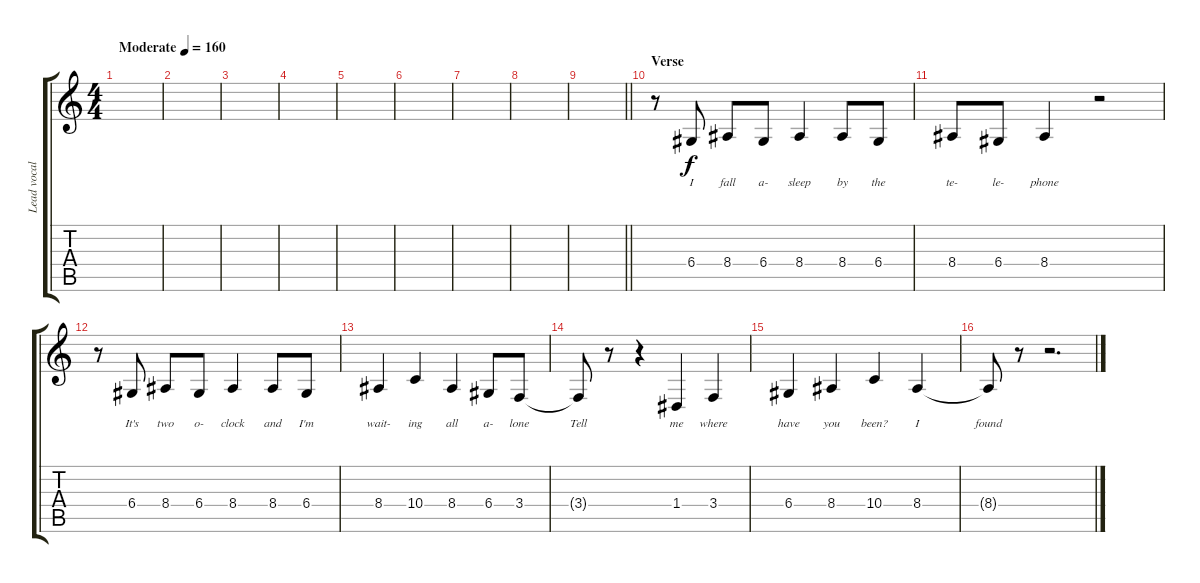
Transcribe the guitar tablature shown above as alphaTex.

\track ("Lead vocal" "Lead vocal") {instrument cello}
\staff {score tabs}
\tuning (E4 B3 G3 D3 A2 E2) {hide}
\ts (4 4)
\tempo (160 "Moderate")
\clef g2
\ks c
|
|
|
|
|
|
|
|
\barLineRight lightlight
|
\section ("" "Verse")
r.8 6.4.8{lyrics (0 "I") lyrics (1 "") lyrics (2 "") lyrics (3 "") lyrics (4 "")} 8.4.8{lyrics (0 "fall") lyrics (1 "") lyrics (2 "") lyrics (3 "") lyrics (4 "")} 6.4.8{lyrics (0 "a-") lyrics (1 "") lyrics (2 "") lyrics (3 "") lyrics (4 "")} 8.4.4{lyrics (0 "sleep") lyrics (1 "") lyrics (2 "") lyrics (3 "") lyrics (4 "")} 8.4.8{lyrics (0 "by") lyrics (1 "") lyrics (2 "") lyrics (3 "") lyrics (4 "")} 6.4.8{lyrics (0 "the") lyrics (1 "") lyrics (2 "") lyrics (3 "") lyrics (4 "")} |
8.4.8{lyrics (0 "te-") lyrics (1 "") lyrics (2 "") lyrics (3 "") lyrics (4 "")} 6.4.8{lyrics (0 "le-") lyrics (1 "") lyrics (2 "") lyrics (3 "") lyrics (4 "")} 8.4.4{lyrics (0 "phone") lyrics (1 "") lyrics (2 "") lyrics (3 "") lyrics (4 "")} r.2 |
r.8 6.4.8{lyrics (0 "It's") lyrics (1 "") lyrics (2 "") lyrics (3 "") lyrics (4 "")} 8.4.8{lyrics (0 "two") lyrics (1 "") lyrics (2 "") lyrics (3 "") lyrics (4 "")} 6.4.8{lyrics (0 "o-") lyrics (1 "") lyrics (2 "") lyrics (3 "") lyrics (4 "")} 8.4.4{lyrics (0 "clock") lyrics (1 "") lyrics (2 "") lyrics (3 "") lyrics (4 "")} 8.4.8{lyrics (0 "and") lyrics (1 "") lyrics (2 "") lyrics (3 "") lyrics (4 "")} 6.4.8{lyrics (0 "I'm") lyrics (1 "") lyrics (2 "") lyrics (3 "") lyrics (4 "")} |
8.4.4{lyrics (0 "wait-") lyrics (1 "") lyrics (2 "") lyrics (3 "") lyrics (4 "")} 10.4.4{lyrics (0 "ing") lyrics (1 "") lyrics (2 "") lyrics (3 "") lyrics (4 "")} 8.4.4{lyrics (0 "all") lyrics (1 "") lyrics (2 "") lyrics (3 "") lyrics (4 "")} 6.4.8{lyrics (0 "a-") lyrics (1 "") lyrics (2 "") lyrics (3 "") lyrics (4 "")} 3.4.8{lyrics (0 "lone") lyrics (1 "") lyrics (2 "") lyrics (3 "") lyrics (4 "")} |
3.4{t}.8{lyrics (0 "Tell") lyrics (1 "") lyrics (2 "") lyrics (3 "") lyrics (4 "")} r.8 r.4 1.4.4{lyrics (0 "me") lyrics (1 "") lyrics (2 "") lyrics (3 "") lyrics (4 "")} 3.4.4{lyrics (0 "where") lyrics (1 "") lyrics (2 "") lyrics (3 "") lyrics (4 "")} |
6.4.4{lyrics (0 "have") lyrics (1 "") lyrics (2 "") lyrics (3 "") lyrics (4 "")} 8.4.4{lyrics (0 "you") lyrics (1 "") lyrics (2 "") lyrics (3 "") lyrics (4 "")} 10.4.4{lyrics (0 "been?") lyrics (1 "") lyrics (2 "") lyrics (3 "") lyrics (4 "")} 8.4.4{lyrics (0 "I") lyrics (1 "") lyrics (2 "") lyrics (3 "") lyrics (4 "")} |
8.4{t}.8{lyrics (0 "found") lyrics (1 "") lyrics (2 "") lyrics (3 "") lyrics (4 "")} r.8 r.2{d}
